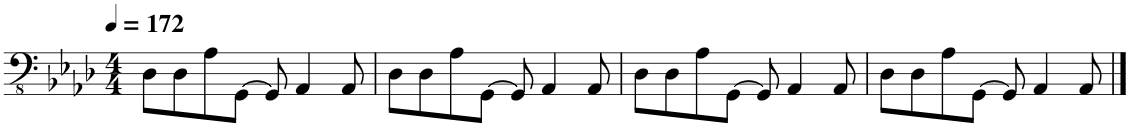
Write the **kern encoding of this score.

**kern
*part1
*staff1
*I"Electric Bass, Mike - Bass Guitar
*I'El. B.
*clefFv4
*k[b-e-a-d-]
*M4/4
*MM172
=1
8DD-\L
8DD-\
8AA-\
[8GGG\J
8GGG/]
4AAA-/
8AAA-/
=2
8DD-\L
8DD-\
8AA-\
[8GGG\J
8GGG/]
4AAA-/
8AAA-/
=3
8DD-\L
8DD-\
8AA-\
[8GGG\J
8GGG/]
4AAA-/
8AAA-/
=4
8DD-\L
8DD-\
8AA-\
[8GGG\J
8GGG/]
4AAA-/
8AAA-/
==
*-
